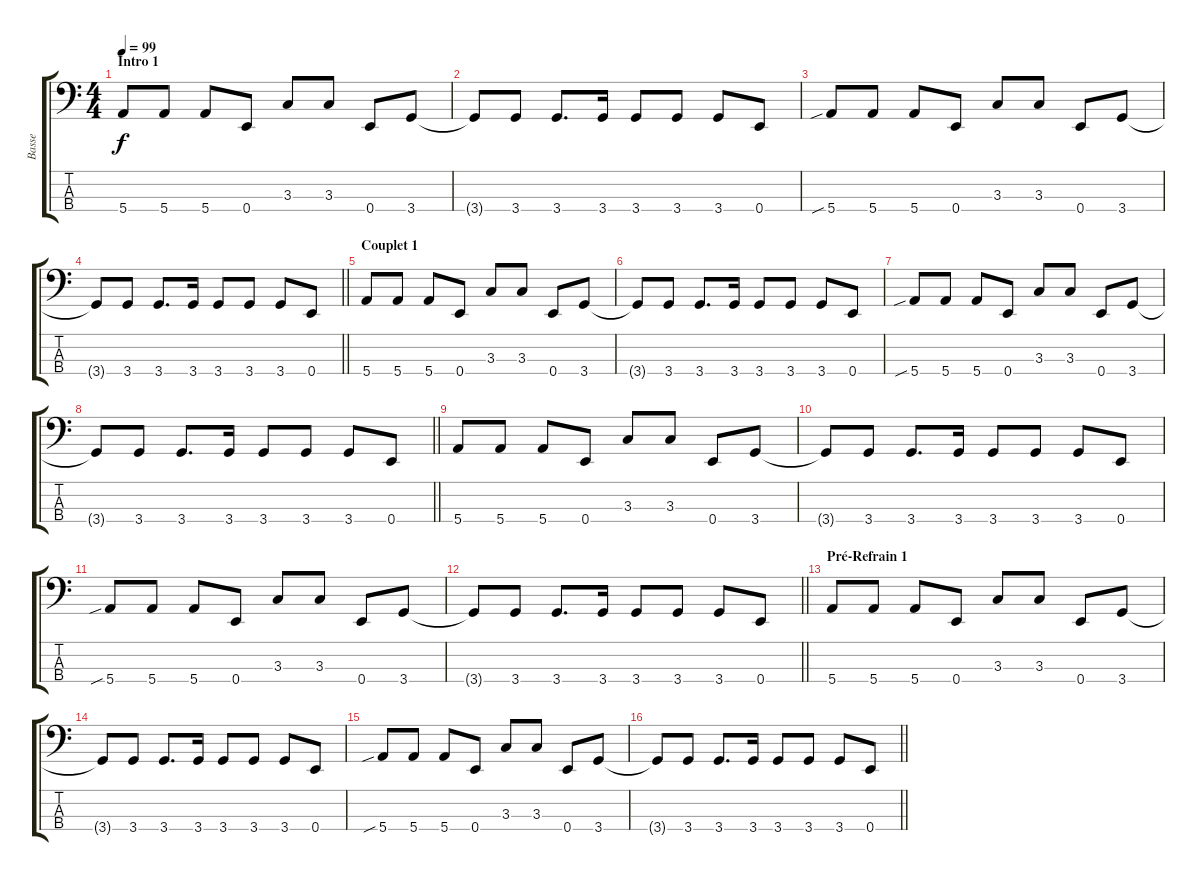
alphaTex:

\track ("Basse" "Basse") {instrument electricbassfinger}
\staff {score tabs}
\tuning (G2 D2 A1 E1) {hide}
\ts (4 4)
\section ("" "Intro 1")
\tempo 99
\clef f4
\ks c
5.4.8{dy f instrument electricbassfinger} 5.4.8 5.4.8 0.4.8 3.3.8 3.3.8 0.4.8 3.4.8 |
3.4{t}.8 3.4.8 3.4.8{d} 3.4.16 3.4.8 3.4.8 3.4.8 0.4.8 |
5.4{sib}.8 5.4.8 5.4.8 0.4.8 3.3.8 3.3.8 0.4.8 3.4.8 |
\barLineRight lightlight
3.4{t}.8 3.4.8 3.4.8{d} 3.4.16 3.4.8 3.4.8 3.4.8 0.4.8 |
\section ("" "Couplet 1")
5.4.8 5.4.8 5.4.8 0.4.8 3.3.8 3.3.8 0.4.8 3.4.8 |
3.4{t}.8 3.4.8 3.4.8{d} 3.4.16 3.4.8 3.4.8 3.4.8 0.4.8 |
5.4{sib}.8 5.4.8 5.4.8 0.4.8 3.3.8 3.3.8 0.4.8 3.4.8 |
\barLineRight lightlight
3.4{t}.8 3.4.8 3.4.8{d} 3.4.16 3.4.8 3.4.8 3.4.8 0.4.8 |
5.4.8 5.4.8 5.4.8 0.4.8 3.3.8 3.3.8 0.4.8 3.4.8 |
3.4{t}.8 3.4.8 3.4.8{d} 3.4.16 3.4.8 3.4.8 3.4.8 0.4.8 |
5.4{sib}.8 5.4.8 5.4.8 0.4.8 3.3.8 3.3.8 0.4.8 3.4.8 |
\barLineRight lightlight
3.4{t}.8 3.4.8 3.4.8{d} 3.4.16 3.4.8 3.4.8 3.4.8 0.4.8 |
\section ("" "Pré-Refrain 1")
5.4.8 5.4.8 5.4.8 0.4.8 3.3.8 3.3.8 0.4.8 3.4.8 |
3.4{t}.8 3.4.8 3.4.8{d} 3.4.16 3.4.8 3.4.8 3.4.8 0.4.8 |
5.4{sib}.8 5.4.8 5.4.8 0.4.8 3.3.8 3.3.8 0.4.8 3.4.8 |
\barLineRight lightlight
3.4{t}.8 3.4.8 3.4.8{d} 3.4.16 3.4.8 3.4.8 3.4.8 0.4.8
